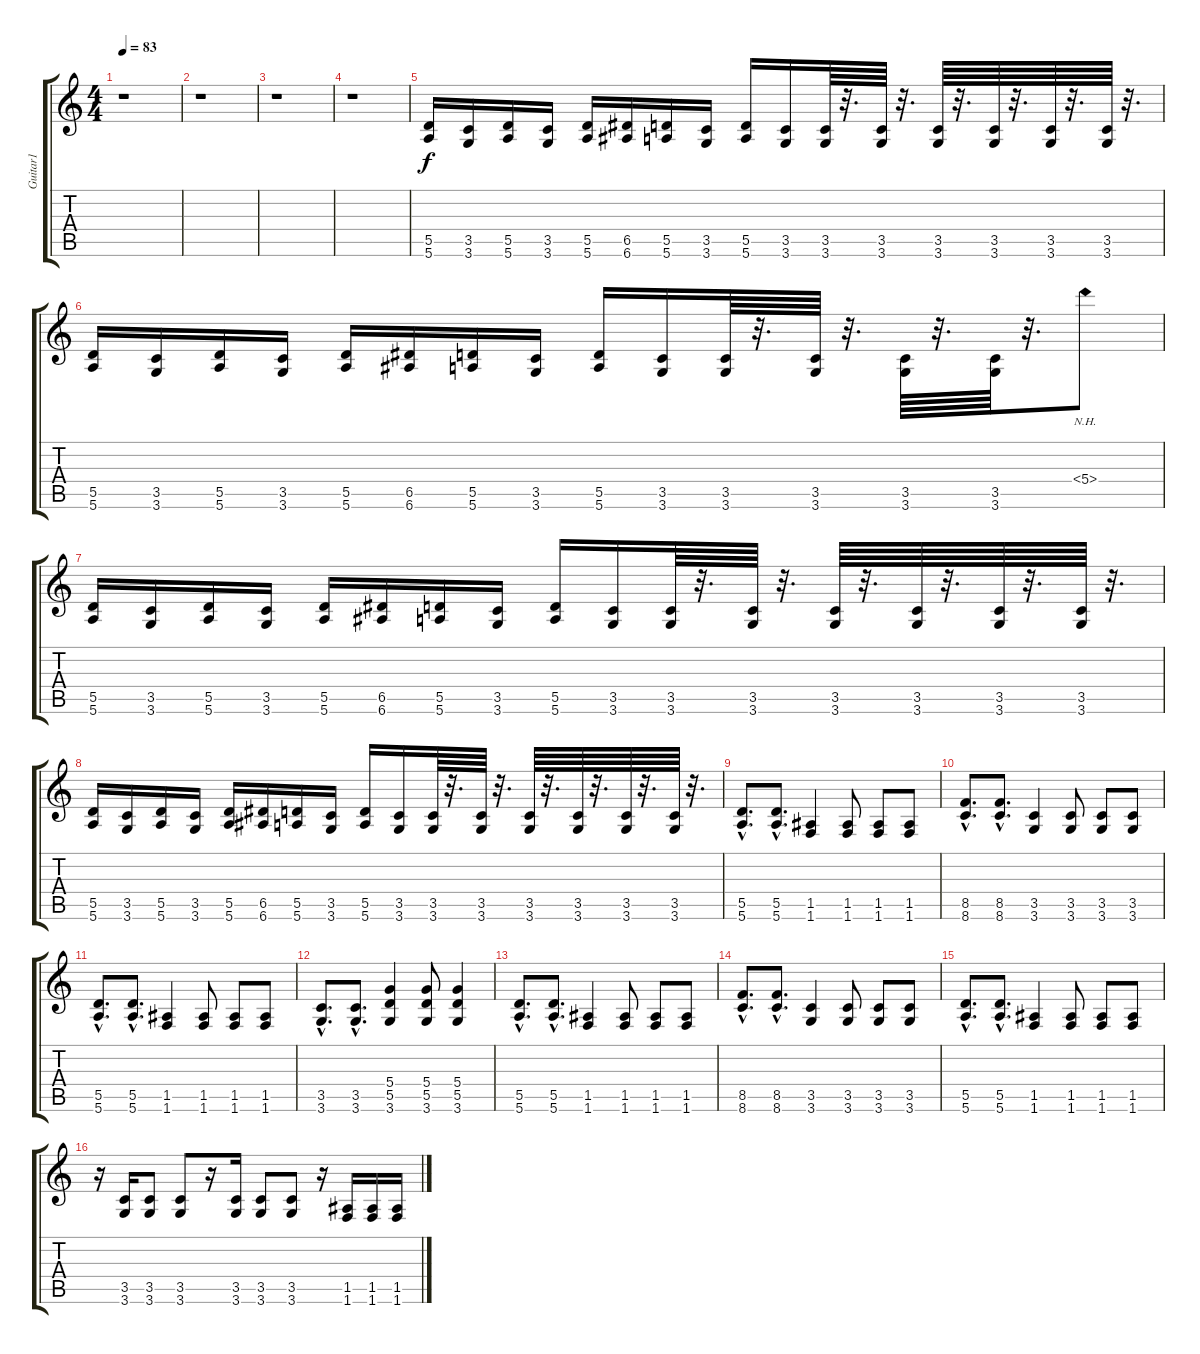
\track ("Guitar1" "Guitar1") {instrument distortionguitar}
\staff {score tabs}
\tuning (E4 B3 G3 D3 A2 E2) {hide}
\ts (4 4)
\tempo 83
\clef g2
\ks c
r.1{dy f} |
r.1 |
r.1 |
r.1 |
(5.5 5.6).16 (3.5 3.6).16 (5.5 5.6).16 (3.5 3.6).16 (5.5 5.6).16 (6.5 6.6).16 (5.5 5.6).16 (3.5 3.6).16 (5.5 5.6).16 (3.5 3.6).16 (3.5 3.6).64 r.32{d} (3.5 3.6).64 r.32{d} (3.5 3.6).64 r.32{d} (3.5 3.6).64 r.32{d} (3.5 3.6).64 r.32{d} (3.5 3.6).64 r.32{d} |
(5.5 5.6).16 (3.5 3.6).16 (5.5 5.6).16 (3.5 3.6).16 (5.5 5.6).16 (6.5 6.6).16 (5.5 5.6).16 (3.5 3.6).16 (5.5 5.6).16 (3.5 3.6).16 (3.5 3.6).64 r.32{d} (3.5 3.6).64 r.32{d} (3.5 3.6).64 r.32{d} (3.5 3.6).64 r.32{d} 5.4{nh}.8 |
(5.5 5.6).16 (3.5 3.6).16 (5.5 5.6).16 (3.5 3.6).16 (5.5 5.6).16 (6.5 6.6).16 (5.5 5.6).16 (3.5 3.6).16 (5.5 5.6).16 (3.5 3.6).16 (3.5 3.6).64 r.32{d} (3.5 3.6).64 r.32{d} (3.5 3.6).64 r.32{d} (3.5 3.6).64 r.32{d} (3.5 3.6).64 r.32{d} (3.5 3.6).64 r.32{d} |
(5.5 5.6).16 (3.5 3.6).16 (5.5 5.6).16 (3.5 3.6).16 (5.5 5.6).16 (6.5 6.6).16 (5.5 5.6).16 (3.5 3.6).16 (5.5 5.6).16 (3.5 3.6).16 (3.5 3.6).64 r.32{d} (3.5 3.6).64 r.32{d} (3.5 3.6).64 r.32{d} (3.5 3.6).64 r.32{d} (3.5 3.6).64 r.32{d} (3.5 3.6).64 r.32{d} |
(5.5{hac} 5.6{hac}).8{d} (5.5{hac} 5.6{hac}).8{d} (1.5 1.6).4 (1.5 1.6).8 (1.5 1.6).8 (1.5 1.6).8 |
(8.5{hac} 8.6{hac}).8{d} (8.5{hac} 8.6{hac}).8{d} (3.5 3.6).4 (3.5 3.6).8 (3.5 3.6).8 (3.5 3.6).8 |
(5.5{hac} 5.6{hac}).8{d} (5.5{hac} 5.6{hac}).8{d} (1.5 1.6).4 (1.5 1.6).8 (1.5 1.6).8 (1.5 1.6).8 |
(3.5{hac} 3.6{hac}).8{d} (3.5{hac} 3.6{hac}).8{d} (5.4 5.5 3.6).4 (5.4 5.5 3.6).8 (5.4 5.5 3.6).4 |
(5.5{hac} 5.6{hac}).8{d} (5.5{hac} 5.6{hac}).8{d} (1.5 1.6).4 (1.5 1.6).8 (1.5 1.6).8 (1.5 1.6).8 |
(8.5{hac} 8.6{hac}).8{d} (8.5{hac} 8.6{hac}).8{d} (3.5 3.6).4 (3.5 3.6).8 (3.5 3.6).8 (3.5 3.6).8 |
(5.5{hac} 5.6{hac}).8{d} (5.5{hac} 5.6{hac}).8{d} (1.5 1.6).4 (1.5 1.6).8 (1.5 1.6).8 (1.5 1.6).8 |
r.16 (3.5 3.6).16 (3.5 3.6).8 (3.5 3.6).8 r.16 (3.5 3.6).16 (3.5 3.6).8 (3.5 3.6).8 r.16 (1.5 1.6).16 (1.5 1.6).16 (1.5 1.6).16
